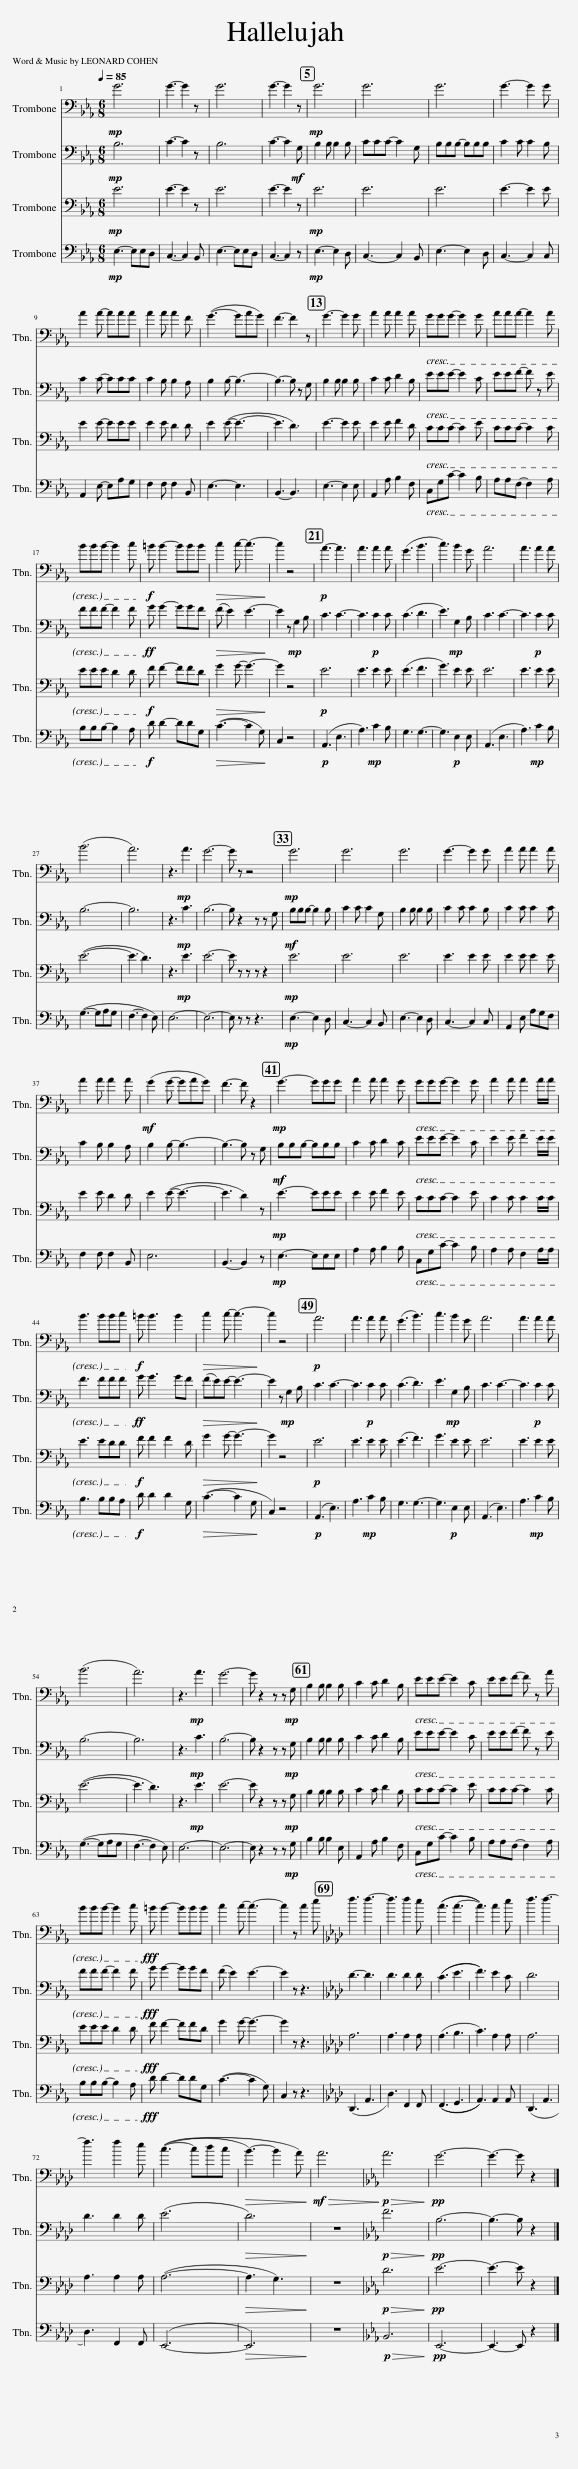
X:1
%%score 1 2 3 4
L:1/8
Q:1/4=85
M:6/8
I:linebreak $
K:Eb
V:1 bass
V:2 bass
V:3 bass
V:4 bass
V:1
!mp! G6 | G3- G2 z | G6 | G3- G2 z |!mp! G6 | %5
 G6 | G6 | G3- G2 G |$ A2 A- AAA | A2 A A2 F | %10
 (G3- GAG) | F3- F2 z | G3- G2 G | A2 A A2 A | GGG- G2 G | %15
 AAA- A2 A |$ BBB- B2 c |!f! =B B2- BBB |!>(! c2 c- c3-!>)! |!mp! c2 z4 | %20
!p! A3- A3 | A3 A2 A | (G3 B3 | c3) B2 G | A6 | %25
 A3 A2 A |$ (B6 | A6) | z3!mp! A3 | G6- | %30
 G z z4 |!mp! G6 | G6 | G6 | G3- G2 G | %35
 A2 A A2 A |$ A2 A A2 A |!mf! (G2 G- GAG) | F3- F z2 |!mp! G3- GGG | %40
 A2 A A2 G | GGG- G2 G | A2 A A2 A/A/ |$ B3 BBc |!f! =B B3 B2 | %45
!>(! c2 c- c3-!>)! |!mp! c2 z4 |!p! A6 | A3 A2 A | (G3 B3) | %50
 c3 B2 G | A6 | A3 A2 A |$ (B6 | A6) | %55
 z3!mp! A3 | G6- | G z2 z z!mp! G, | B,2 B, B,2 B, | C2 C D2 B, | %60
 EEE- E2 C | EEF- F z A |$ BBB- B2 c |!fff! =B B2- BBB | c2 c- c3- | %65
 c2 z c2 e |[K:Ab] f3 f3- | f3 f2 e | ((c3 c3- | c3)) c2 e | %70
 f3 f3- |$ f3 f2 e | ((c3- cdc |!>(! B3-) B2 A)!>)! |!mf!!>(! A6!>)! | %75
[K:Eb]!p!!>(! A6!>)! |!pp! G6- | G3- G z2 |] %78
V:2
!mp! B,6 | C3- C2 z | B,6 | C3- C2!mf! G, | B,2 B, B,2 B, | %5
 CCC- C2 G, | B,B,B,- B,B,B, | C2 C C2 B, |$ C2 C- CCC | C2 B, B,2 A, | %10
 B,2 B,- B,3- | B,3- B, z G, | B,2 B, B,2 B, | C2 C D2 B, | EEE- E2 C | %15
 EEF- F z E |$ FFF- F2 F |!ff! G G2- GGF |!>(! (F E2) E3-!>)! |!mp! E2 z!mp! G,2 B, | %20
 C3 C3- | C3!p! C2 C | (C3 D3 | E3)!mp! G,2 B, | C3 C3- | %25
 C3!p! C2 C |$ B,6- | B,6 | z3!mp! C3 | B,6- | %30
 B, z2 z z G, |!mf! B,B,B,- B,2 B, | C2 C C2 G, | B,2 B, B,2 B, | C2 C C2 B, | %35
 C2 C C2 C |$ C2 B, B,2 A, | B,2 B,- B,3- | B,3- B, z G, |!mf! B,B,B,- B,B,B, | %40
 C2 C D2 C | EEE- E2 C | E2 E F2 E/E/ |$ F3 FFF |!ff! G G3 GF | %45
!>(! (FE)E- E3-!>)! |!mp! E2 z!mp! G,2 B, | C3 C3- | C3!p! C2 C | (C3 D3) | %50
 E3!mp! G,2 B, | C3 C3- | C3!p! C2 C |$ B,6- | B,6 | %55
 z3!mp! C3 | B,6- | B, z2 z z!mp! G, | B,2 B, B,2 B, | C2 C D2 B, | %60
 EEE- E2 C | EEF- F z E |$ FFF- F2 F |!fff! G G2- GGF | (F E2) E3- | %65
 E2 z z3 |[K:Ab] D3- D3 | D3 D2 D | ((C3 E3 | F3)) E2 C | %70
 D6 |$ D3 D2 D | (E6 |!>(! D6)!>)! | z6 | %75
[K:Eb]!p!!>(! F6!>)! |!pp! B,6- | B,3- B, z2 |] %78
V:3
!mp! E6 | E3- E2 z | E6 | E3- E2 z |!mp! E6 | %5
 E6 | E6 | E3- E2 E |$ E2 E- EEE | E2 E D2 D | %10
 E2 (E- E3- | E3 D3) | E3- E2 E | E2 E F2 D | CCC- C2 E | %15
 CCC- C2 C |$ EEE D2 D |!f! F F2- FFD |!>(! G2 G- G3-!>)! |!mp! G2 z4 | %20
!p! E6 | E3 E2 E | (E3 F3 | G3) E2 E | E6 | %25
 E3 E2 E |$ (E6- | E3 D3) | z3!mp! E3 | E6- | %30
 E z z z z2 |!mp! E6 | E6 | E6 | E3 E2 E | %35
 E2 E E2 E |$ E2 E D2 D | E2 (E- E3- | E3 D2) z |!mp! E3- EEE | %40
 E2 E F2 E | CCC- C2 E | C2 C C2 C/C/ |$ E3 EDD |!f! F F2 F2 D | %45
!>(! G2 G- G3-!>)! |!mp! G2 z4 |!p! E6 | E3 E2 E | (E3 F3) | %50
 G3 E2 E | E6 | E3 E2 E |$ (E6- | E3 D3) | %55
 z3!mp! E3 | E6- | E z2 z z!mp! G, | B,2 B, B,2 B, | C2 C D2 B, | %60
 CCC- C2 E | CCC- C2 C |$ EEE D2 D |!fff! F F2- FFD | G2 G- G3- | %65
 G2 z z3 |[K:Ab] A,6 | A,3 A,2 A, | (A,3 B,3 | C3) A,2 A, | %70
 A,6 |$ A,3 A,2 A, | (A,6- |!>(! A,3 G,3)!>)! | z6 | %75
[K:Eb]!p!!>(! D6!>)! |!pp! E6- | E3- E z2 |] %78
V:4
!mp! E,3- E,E,D, | C,3- C,2 B,, | E,3- E,E,D, | C,3- C,2 z |!mp! E,3- E,2 D, | %5
 C,3- C,2 B,, | E,3- E,2 D, | C,3- C,2 C, |$ A,,2 E,- E,A,G, | F,2 F, F,2 B,, | %10
 E,3- E,3 | B,,3- B,,3 | E,3- E,2 E, | A,,2 A, B,2 F, | C,G,C- C2 B, | %15
 A,A,F,- F,2 A, |$ B,B,B,- B,2 A, |!f! D D2- DDG, |!>(! (C3- C2 G,)!>)! |!mp! C,2 z4 | %20
!p! (A,,3 E,3 | A,3)!mp! C2 B, | G,3 G,3- | G,3!p! E,2 E, | (A,,3 E,3 | %25
 A,3)!mp! C2 B, |$ (G,3- G,A,G, | F,3- F,2 E,) | E,6- | E,6- | %30
 E, z z z3 |!mp! E,3- E,2 D, | C,3- C,2 B,, | E,3- E,2 D, | C,3- C,2 C, | %35
 A,,2 E, A,G,F, |$ F,2 F, F,2 B,, | E,6 | B,,3- B,,2 z |!mp! E,3- E,E,E, | %40
 A,2 A, B,2 B, | C,G,C- C2 B, | A,2 A, F,2 A,/A,/ |$ B,3 B,B,A, |!f! D D2 D2 G, | %45
!>(! (C3- C2 G,!>)! |!mp! C,2) z4 |!p! (A,,3 E,3) | A,3!mp! C2 B, | G,3 G,3- | %50
 G,3!p! E,2 E, | (A,,3 E,3) | A,3!mp! C2 B, |$ (G,3- G,A,G, | F,3- F,2 E,) | %55
 E,6- | E,6- | E, z2 z z!mp! G, | B,2 B, B,2 E, | A,,2 A, B,2 F, | %60
 C,G,C- C2 B, | A,A,F,- F,2 A, |$ B,B,B,- B,2 A, |!fff! D D2- DDG, | (C3- C2 G,) | %65
 C,2 z z3 |[K:Ab] (D,,3 A,,3 | D,3) F,,2 F,, | ((F,,3 G,,3 | A,,3)) A,,2 A,, | %70
 (D,,3 A,,3 |$ D,3) F,,2 F,, | (E,,6- |!>(! E,,6)!>)! | z6 | %75
[K:Eb]!p!!>(! B,,6!>)! |!pp! E,,6- | E,,3- E,, z2 |] %78
